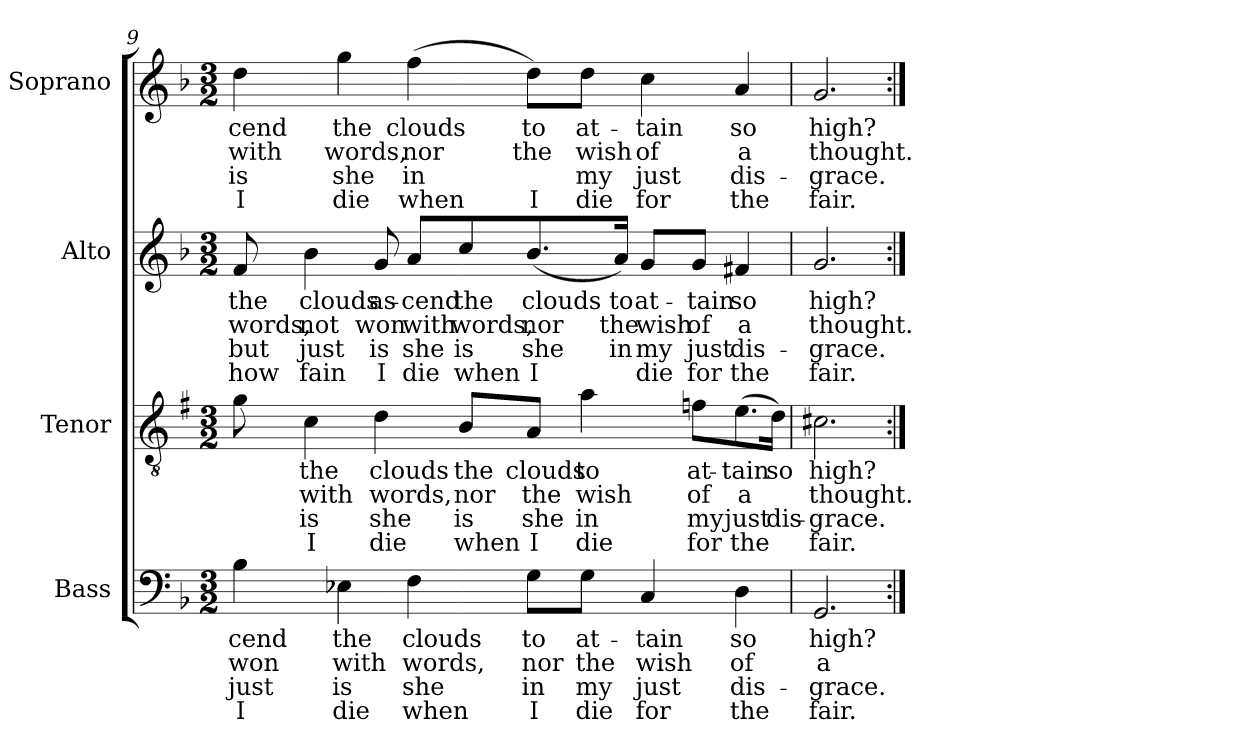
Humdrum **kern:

**kern	**text	**text	**text	**text	**kern	**text	**text	**text	**text	**kern	**text	**text	**text	**text	**kern	**text	**text	**text	**text
*part4	*part4	*part4	*part4	*part4	*part3	*part3	*part3	*part3	*part3	*part2	*part2	*part2	*part2	*part2	*part1	*part1	*part1	*part1	*part1
*staff4	*staff4	*staff4	*staff4	*staff4	*staff3	*staff3	*staff3	*staff3	*staff3	*staff2	*staff2	*staff2	*staff2	*staff2	*staff1	*staff1	*staff1	*staff1	*staff1
*I"Bass	*	*	*	*	*I"Tenor	*	*	*	*	*I"Alto	*	*	*	*	*I"Soprano	*	*	*	*
*I'B.	*	*	*	*	*I'T.	*	*	*	*	*I'A.	*	*	*	*	*I'S.	*	*	*	*
*clefF4	*	*	*	*	*clefGv2	*	*	*	*	*clefG2	*	*	*	*	*clefG2	*	*	*	*
*	*	*	*	*	*ITrd1c2	*	*	*	*	*	*	*	*	*	*	*	*	*	*
*k[b-]	*	*	*	*	*k[b-]	*	*	*	*	*k[b-]	*	*	*	*	*k[b-]	*	*	*	*
*F:	*	*	*	*	*F:	*	*	*	*	*F:	*	*	*	*	*F:	*	*	*	*
*M3/2	*	*	*	*	*M3/2	*	*	*	*	*M3/2	*	*	*	*	*M3/2	*	*	*	*
=9	=9	=9	=9	=9	=9	=9	=9	=9	=9	=9	=9	=9	=9	=9	=9	=9	=9	=9	=9
4B-\	-cend	won	just	I	8f\	.	.	.	.	8f/	the	words,	but	how	4dd\	-cend	with	is	I
.	.	.	.	.	4B-\	the	with	is	I	4b-\	clouds	not	just	fain	.	.	.	.	.
4E-X\	the	with	is	die	.	.	.	.	.	.	.	.	.	.	4gg\	the	words,	she	die
.	.	.	.	.	4c\	clouds	words,	she	die	8g/	as-	won	is	I	.	.	.	.	.
4F\	clouds	words,	she	when	.	.	.	.	.	8a/L	-cend	with	she	die	(4ff\	clouds	nor	in	when
.	.	.	.	.	8A/L	the	nor	is	when	8cc/	the	words,	is	when	.	.	.	.	.
8G\L	to	nor	in	I	8G/J	clouds	the	she	I	(8.b-/	clouds	nor	she	I	8dd\L)	to	the	.	I
8G\J	at-	the	my	die	4g\	to	wish	in	die	.	.	.	.	.	8dd\J	at-	wish	my	die
.	.	.	.	.	.	.	.	.	.	16a/Jk)	to	the	in	.	.	.	.	.	.
4C/	-tain	wish	just	for	.	.	.	.	.	8g/L	at-	wish	my	die	4cc\	-tain	of	just	for
.	.	.	.	.	8e-X\L	at-	of	my	for	8g/J	-tain	of	just	for	.	.	.	.	.
4D\	so	of	dis-	the	(8.d\	-tain	a	just	the	4f#X/	so	a	dis-	the	4a/	so	a	dis-	the
.	.	.	.	.	16c\Jk)	so	.	dis-	.	.	.	.	.	.	.	.	.	.	.
=10	=10	=10	=10	=10	=10	=10	=10	=10	=10	=10	=10	=10	=10	=10	=10	=10	=10	=10	=10
2.GG/	high?	a	-grace.	fair.	2.Bn\	high?	thought.	-grace.	fair.	2.g/	high?	thought.	-grace.	fair.	2.g/	high?	thought.	-grace.	fair.
=:|!	=:|!	=:|!	=:|!	=:|!	=:|!	=:|!	=:|!	=:|!	=:|!	=:|!	=:|!	=:|!	=:|!	=:|!	=:|!	=:|!	=:|!	=:|!	=:|!
*-	*-	*-	*-	*-	*-	*-	*-	*-	*-	*-	*-	*-	*-	*-	*-	*-	*-	*-	*-
